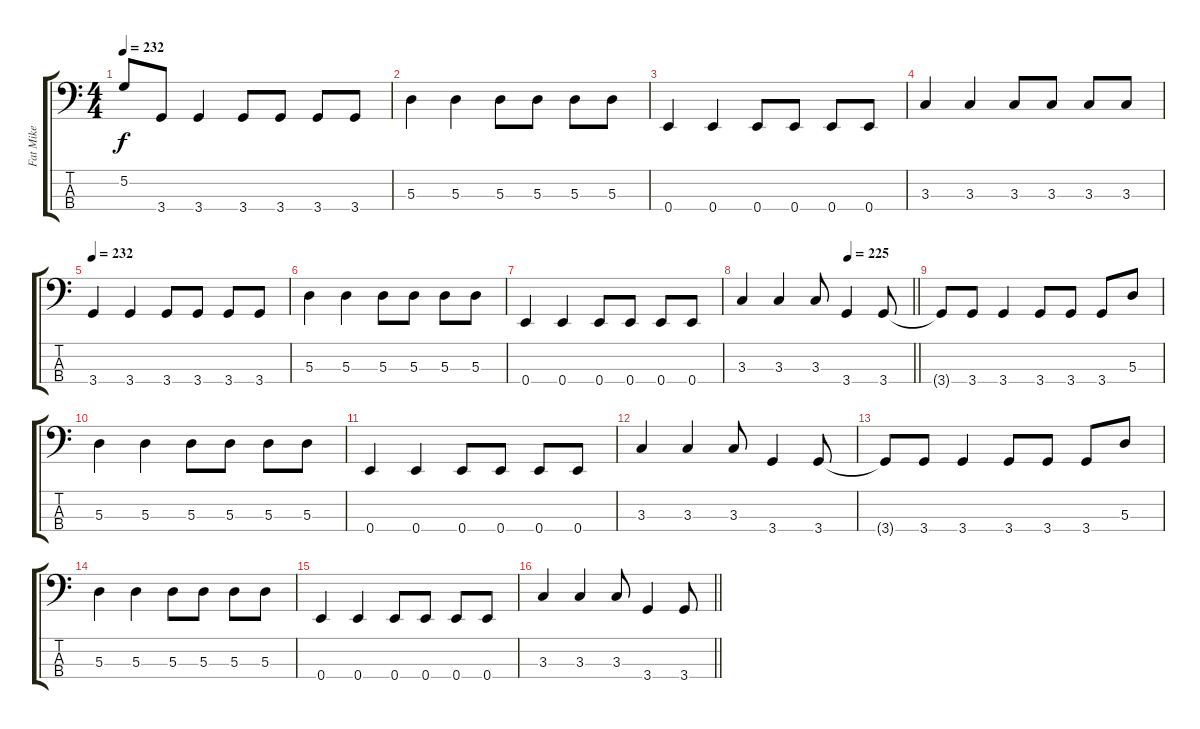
\track ("Fat Mike" "Fat Mike") {instrument electricbasspick}
\staff {score tabs}
\tuning (G2 D2 A1 E1) {hide}
\ts (4 4)
\tempo 232
\clef f4
\ks c
5.2{t}.8{dy f} 3.4.8 3.4.4 3.4.8 3.4.8 3.4.8 3.4.8 |
5.3.4 5.3.4 5.3.8 5.3.8 5.3.8 5.3.8 |
0.4.4 0.4.4 0.4.8 0.4.8 0.4.8 0.4.8 |
3.3.4 3.3.4 3.3.8 3.3.8 3.3.8 3.3.8 |
\tempo 232
3.4.4 3.4.4 3.4.8 3.4.8 3.4.8 3.4.8 |
5.3.4 5.3.4 5.3.8 5.3.8 5.3.8 5.3.8 |
0.4.4 0.4.4 0.4.8 0.4.8 0.4.8 0.4.8 |
\tempo (225 0.625)
\barLineRight lightlight
3.3.4 3.3.4 3.3.8 3.4.4 3.4.8 |
\section ("" "")
3.4{t}.8 3.4.8 3.4.4 3.4.8 3.4.8 3.4.8 5.3.8 |
5.3.4 5.3.4 5.3.8 5.3.8 5.3.8 5.3.8 |
0.4.4 0.4.4 0.4.8 0.4.8 0.4.8 0.4.8 |
3.3.4 3.3.4 3.3.8 3.4.4 3.4.8 |
3.4{t}.8 3.4.8 3.4.4 3.4.8 3.4.8 3.4.8 5.3.8 |
5.3.4 5.3.4 5.3.8 5.3.8 5.3.8 5.3.8 |
0.4.4 0.4.4 0.4.8 0.4.8 0.4.8 0.4.8 |
\barLineRight lightlight
3.3.4 3.3.4 3.3.8 3.4.4 3.4.8
